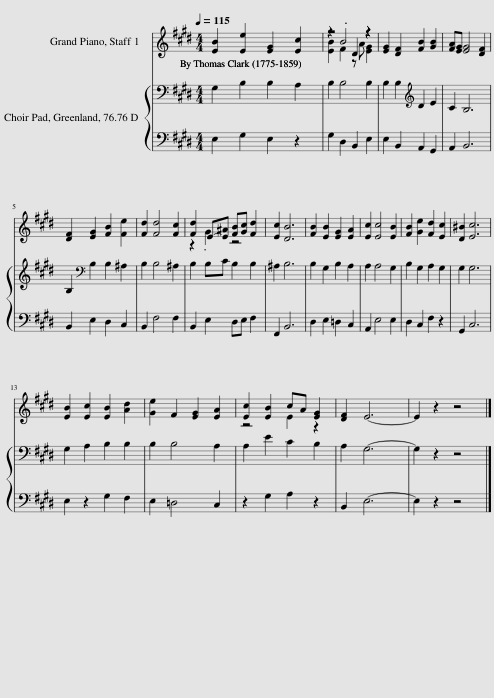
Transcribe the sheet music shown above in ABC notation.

X:1
%%score ( 1 2 3 ) { 4 | 5 }
L:1/8
Q:1/4=115
M:4/4
I:linebreak $
K:E
V:1 treble
V:2 treble
V:3 treble
V:4 bass
V:5 bass
V:1
 [EB]2 [Ee]2 [EG]2 [Ec]2 | z2 .B4 z2 | [EG]2 [DF]2 [FB]2 [GB]2 | [FA][EG] [EG]4 [DF]2 |$ [DF]2 [EG]2 [FB]2 [Fe]2 | %5
 [Fd]2 [Fd]4 [Fc]2 | [Fd]2 E-[E^A] [FB][Gc] [Fd]2 | [Ec]2 [DB]6 | [FB]2 [EB]2 [EG]2 [EA]2 | [Ec]2 [Ec]4 [EB]2 | %10
 [FB]2 [Ge]2 [Fd]2 [Ec]2 | [D^B]2 [Ec]6 |$ [EB]2 [Ec]2 [EB]2 [Ad]2 | [Ge]2 F2 [EG]2 [EA]2 | [Ec]2 [EB]2 cA [EG]2 | %15
 [DF]2 E6- | E2 z2 z4 |] %17
V:2
 x8 | [EB]2 F2 z A [EG]2 | x8 | x8 |$ x8 | %5
 x8 | z2 .G2 z4 | x8 | x8 | x8 | %10
 x8 | x8 |$ x8 | x8 | z4 E2 z2 | %15
 x8 | x8 |] %17
V:3
 x8 | z4 D2 z2 | x8 | x8 |$ x8 | %5
 x8 | x8 | x8 | x8 | x8 | %10
 x8 | x8 |$ x8 | x8 | x8 | %15
 x8 | x8 |] %17
V:4
 G,2 B,2 B,2 A,2 | B,2 B,4 B,2 | B,2 B,2[K:treble] D2 E2 | C2 B,6 |$ B,2[K:bass] B,2 B,2 ^A,2 | %5
 B,2 B,4 ^A,2 | B,2 B,C B,2 B,2 | ^A,2 B,6 | B,2 G,2 B,2 A,2 | A,2 A,4 G,2 | %10
 B,2 G,2 A,2 G,2 | G,2 G,6 |$ G,2 A,2 B,2 B,2 | B,2 B,4 A,2 | A,2 E2 C2 B,2 | %15
 A,2 G,6- | G,2 z2 z4 |] %17
V:5
 E,2 G,2 E,2 z2 | G,2 D,2 B,,2 E,2 | E,2 B,,2 A,,2 G,,2 | A,,2 B,,6 |$ B,,2 E,2 D,2 C,2 | %5
 B,,2 F,4 F,2 | B,,2 E,2 D,E, F,2 | F,,2 B,,6 | D,2 E,2 =D,2 C,2 | A,,2 E,4 E,2 | %10
 D,2 C,2 F,2 z2 | G,,2 C,6 |$ E,2 z2 G,2 F,2 | E,2 =D,4 C,2 | z2 G,2 A,2 z2 | %15
 B,,2 E,6- | E,2 z2 z4 |] %17
